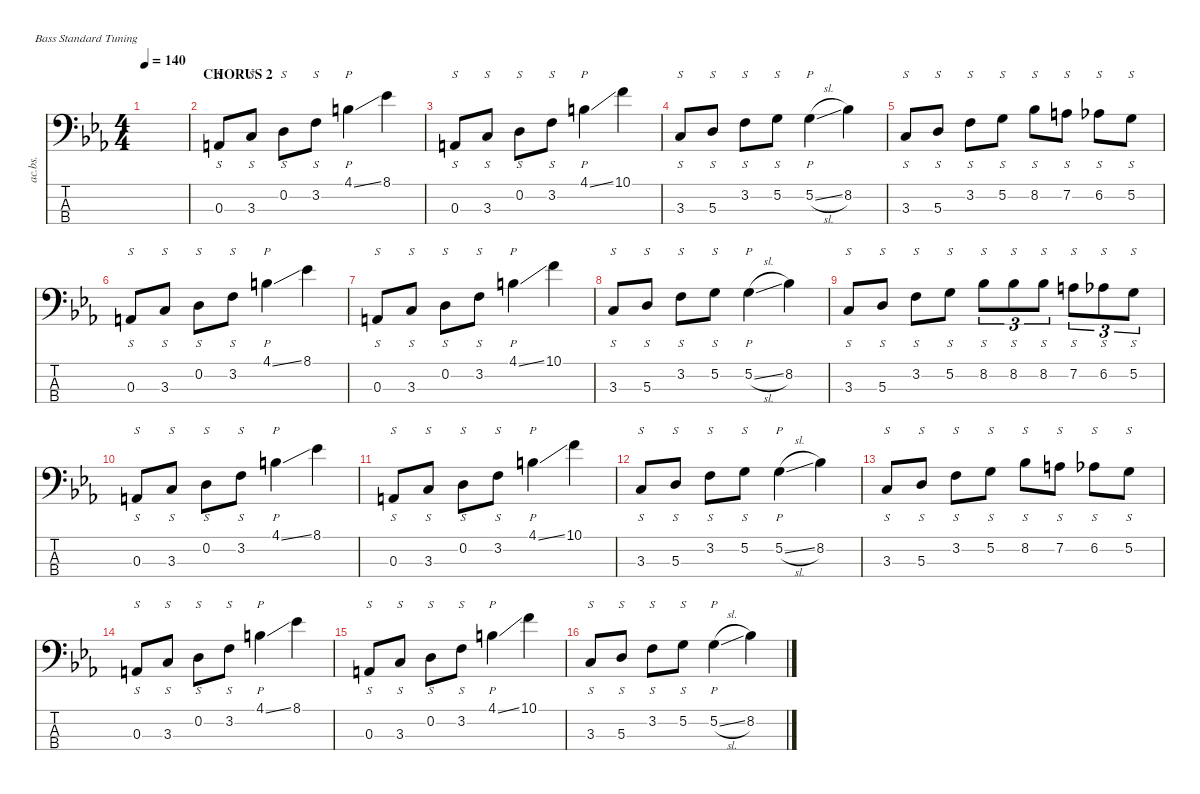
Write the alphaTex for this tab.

\defaultSystemsLayout 4
\hideDynamics
\bracketExtendMode nobrackets
\otherSystemsTrackNameOrientation horizontal
\track ("Acoustic Bass" "ac.bs.") {instrument acousticbass}
\staff {score tabs}
\tuning (G2 D2 A1 E1)
\ts (4 4)
\tempo 140
\clef f4
\ks cminor
|
\section ("" "CHORUS 2")
0.3{acc forcenatural}.8{s beam Up} 3.3{acc forcenatural}.8{s beam Up} 0.2{acc forcenatural}.8{s beam Down} 3.2{acc forcenatural}.8{s beam Down} 4.1{ss acc forcenatural}.4{p beam Down} 8.1{acc b}.4{beam Down} |
0.3{acc forcenatural}.8{s beam Up} 3.3{acc forcenatural}.8{s beam Up} 0.2{acc forcenatural}.8{s beam Down} 3.2{acc forcenatural}.8{s beam Down} 4.1{ss acc forcenatural}.4{p beam Down} 10.1{acc forcenatural}.4{beam Down} |
3.3{acc forcenatural}.8{s beam Up} 5.3{acc forcenatural}.8{s beam Up} 3.2{acc forcenatural}.8{s beam Down} 5.2{acc forcenatural}.8{s beam Down} 5.2{sl acc forcenatural}.4{p beam Down} 8.2{acc b}.4{beam Down} |
3.3{acc forcenatural}.8{s beam Up} 5.3{acc forcenatural}.8{s beam Up} 3.2{acc forcenatural}.8{s beam Down} 5.2{acc forcenatural}.8{s beam Down} 8.2{acc b}.8{s beam Down} 7.2{acc forcenatural}.8{s beam Down} 6.2{acc b}.8{s beam Down} 5.2{acc forcenatural}.8{s beam Down} |
0.3{acc forcenatural}.8{s beam Up} 3.3{acc forcenatural}.8{s beam Up} 0.2{acc forcenatural}.8{s beam Down} 3.2{acc forcenatural}.8{s beam Down} 4.1{ss acc forcenatural}.4{p beam Down} 8.1{acc b}.4{beam Down} |
0.3{acc forcenatural}.8{s beam Up} 3.3{acc forcenatural}.8{s beam Up} 0.2{acc forcenatural}.8{s beam Down} 3.2{acc forcenatural}.8{s beam Down} 4.1{ss acc forcenatural}.4{p beam Down} 10.1{acc forcenatural}.4{beam Down} |
3.3{acc forcenatural}.8{s beam Up} 5.3{acc forcenatural}.8{s beam Up} 3.2{acc forcenatural}.8{s beam Down} 5.2{acc forcenatural}.8{s beam Down} 5.2{sl acc forcenatural}.4{p beam Down} 8.2{acc b}.4{beam Down} |
3.3{acc forcenatural}.8{s beam Up} 5.3{acc forcenatural}.8{s beam Up} 3.2{acc forcenatural}.8{s beam Down} 5.2{acc forcenatural}.8{s beam Down} 8.2{acc b}.8{s tu (3 2) beam Down} 8.2{acc b}.8{s tu (3 2) beam Down} 8.2{acc b}.8{s tu (3 2) beam Down} 7.2{acc forcenatural}.8{s tu (3 2) beam Down} 6.2{acc b}.8{s tu (3 2) beam Down} 5.2{acc forcenatural}.8{s tu (3 2) beam Down} |
0.3{acc forcenatural}.8{s beam Up} 3.3{acc forcenatural}.8{s beam Up} 0.2{acc forcenatural}.8{s beam Down} 3.2{acc forcenatural}.8{s beam Down} 4.1{ss acc forcenatural}.4{p beam Down} 8.1{acc b}.4{beam Down} |
0.3{acc forcenatural}.8{s beam Up} 3.3{acc forcenatural}.8{s beam Up} 0.2{acc forcenatural}.8{s beam Down} 3.2{acc forcenatural}.8{s beam Down} 4.1{ss acc forcenatural}.4{p beam Down} 10.1{acc forcenatural}.4{beam Down} |
3.3{acc forcenatural}.8{s beam Up} 5.3{acc forcenatural}.8{s beam Up} 3.2{acc forcenatural}.8{s beam Down} 5.2{acc forcenatural}.8{s beam Down} 5.2{sl acc forcenatural}.4{p beam Down} 8.2{acc b}.4{beam Down} |
3.3{acc forcenatural}.8{s beam Up} 5.3{acc forcenatural}.8{s beam Up} 3.2{acc forcenatural}.8{s beam Down} 5.2{acc forcenatural}.8{s beam Down} 8.2{acc b}.8{s beam Down} 7.2{acc forcenatural}.8{s beam Down} 6.2{acc b}.8{s beam Down} 5.2{acc forcenatural}.8{s beam Down} |
0.3{acc forcenatural}.8{s beam Up} 3.3{acc forcenatural}.8{s beam Up} 0.2{acc forcenatural}.8{s beam Down} 3.2{acc forcenatural}.8{s beam Down} 4.1{ss acc forcenatural}.4{p beam Down} 8.1{acc b}.4{beam Down} |
0.3{acc forcenatural}.8{s beam Up} 3.3{acc forcenatural}.8{s beam Up} 0.2{acc forcenatural}.8{s beam Down} 3.2{acc forcenatural}.8{s beam Down} 4.1{ss acc forcenatural}.4{p beam Down} 10.1{acc forcenatural}.4{beam Down} |
3.3{acc forcenatural}.8{s beam Up} 5.3{acc forcenatural}.8{s beam Up} 3.2{acc forcenatural}.8{s beam Down} 5.2{acc forcenatural}.8{s beam Down} 5.2{sl acc forcenatural}.4{p beam Down} 8.2{acc b}.4{beam Down}
